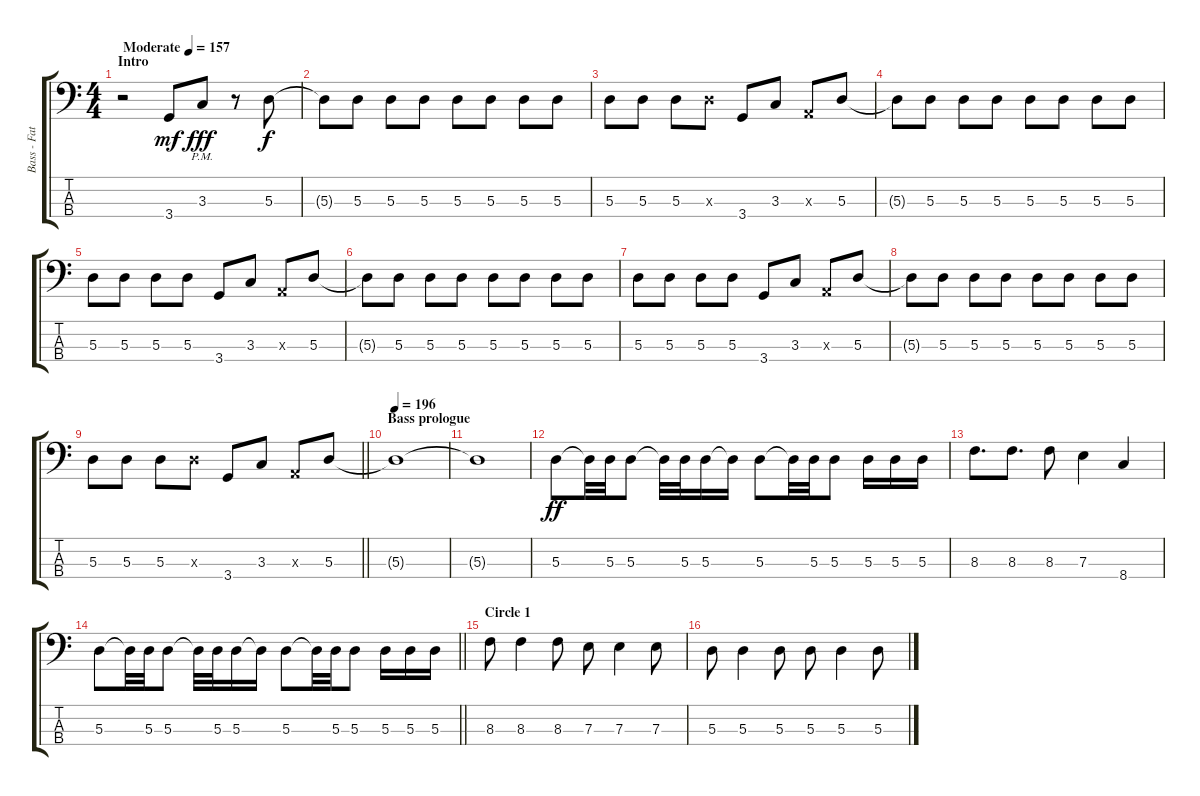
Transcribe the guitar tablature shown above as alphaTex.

\track ("Bass - Fat Mike" "Bass - Fat") {instrument synthbass2}
\staff {score tabs}
\tuning (G2 D2 A1 E1) {hide}
\ts (4 4)
\section ("" "Intro")
\tempo (157 "Moderate")
\clef f4
\ks c
r.2{dy mf instrument synthbass2} 3.4.8 3.3{pm}.8{dy fff} r.8 5.3.8{dy f} |
5.3{t}.8 5.3.8 5.3.8 5.3.8 5.3.8 5.3.8 5.3.8 5.3.8 |
5.3.8 5.3.8 5.3.8 5.3{x}.8 3.4.8 3.3.8 0.3{x}.8 5.3.8 |
5.3{t}.8 5.3.8 5.3.8 5.3.8 5.3.8 5.3.8 5.3.8 5.3.8 |
5.3.8 5.3.8 5.3.8 5.3.8 3.4.8 3.3.8 0.3{x}.8 5.3.8 |
5.3{t}.8 5.3.8 5.3.8 5.3.8 5.3.8 5.3.8 5.3.8 5.3.8 |
5.3.8 5.3.8 5.3.8 5.3.8 3.4.8 3.3.8 0.3{x}.8 5.3.8 |
5.3{t}.8 5.3.8 5.3.8 5.3.8 5.3.8 5.3.8 5.3.8 5.3.8 |
\barLineRight lightlight
5.3.8 5.3.8 5.3.8 5.3{x}.8 3.4.8 3.3.8 0.3{x}.8 5.3.8 |
\section ("" "Bass prologue")
\tempo 196
5.3{t}.1 |
5.3{t}.1 |
5.3.8{dy ff} 5.3{t}.32 5.3.32 5.3.8 5.3{t}.32 5.3.32 5.3.16 5.3{t}.16 5.3.8 5.3{t}.32 5.3.32 5.3.8 5.3.16 5.3.16 5.3.16 |
8.3.8{d} 8.3.8{d} 8.3.8 7.3.4 8.4.4 |
\barLineRight lightlight
5.3.8 5.3{t}.32 5.3.32 5.3.8 5.3{t}.32 5.3.32 5.3.16 5.3{t}.16 5.3.8 5.3{t}.32 5.3.32 5.3.8 5.3.16 5.3.16 5.3.16 |
\section ("" "Circle 1")
8.3.8 8.3.4 8.3.8 7.3.8 7.3.4 7.3.8 |
5.3.8 5.3.4 5.3.8 5.3.8 5.3.4 5.3.8
